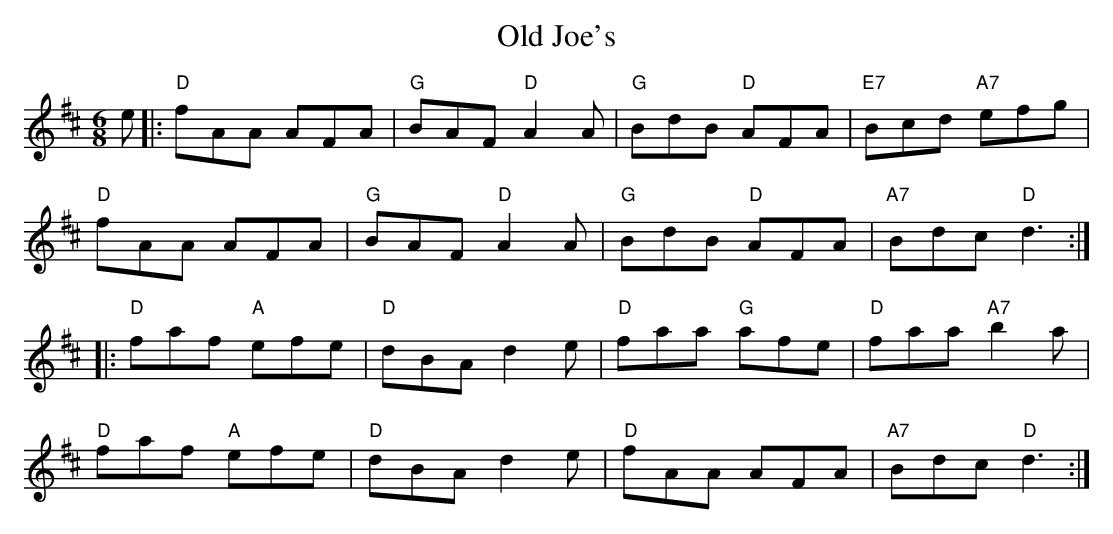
X:1
T: Old Joe's
M: 6/8
L: 1/8
K: Dmaj
e|:"D"fAA AFA |"G" BAF "D"A2A | "G"BdB "D"AFA |"E7"Bcd "A7"efg |
"D"fAA AFA | "G"BAF "D"A2A |"G" BdB "D"AFA | "A7"Bdc "D"d3 :|
|: "D"faf "A"efe |"D" dBA d2e |"D" faa "G" afe |"D"faa "A7"b2a |
"D"faf "A"efe | "D"dBA d2e |"D" fAA AFA |"A7" Bdc "D"d3 :|
